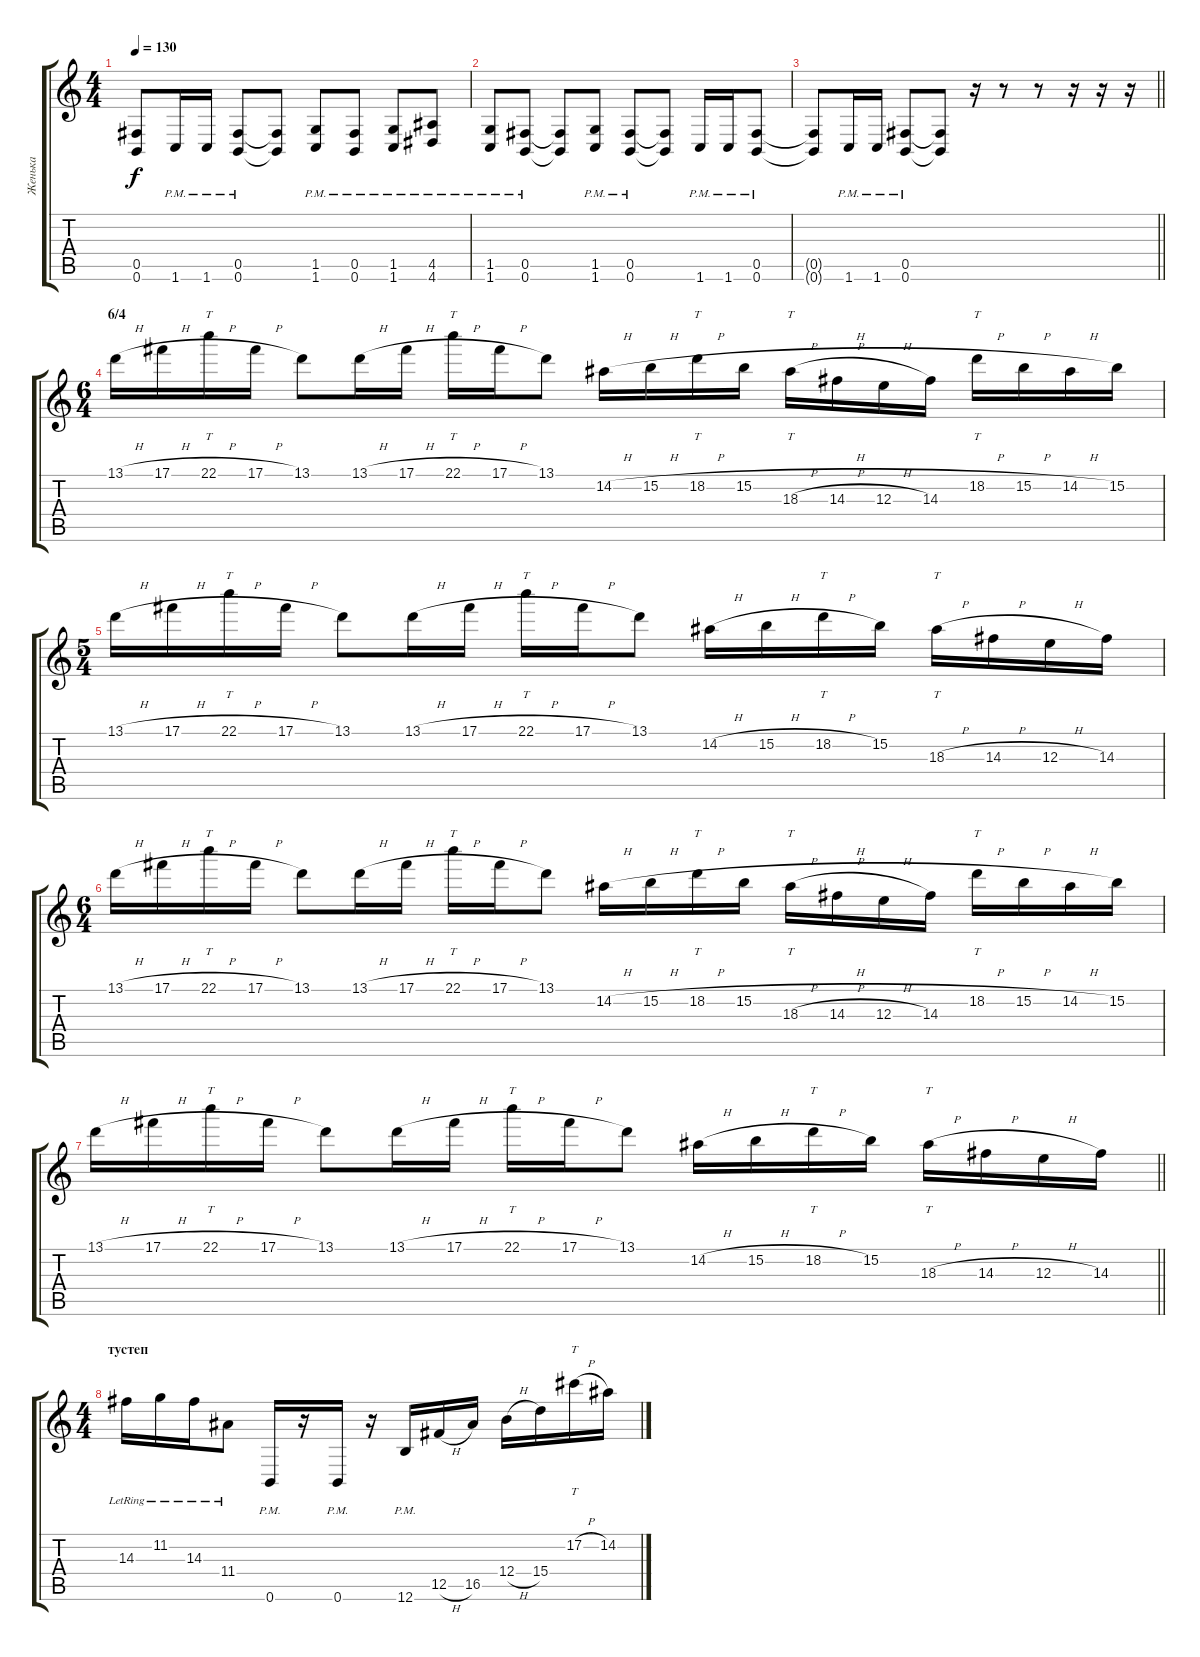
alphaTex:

\track ("Женька" "Женька") {instrument distortionguitar}
\staff {score tabs}
\tuning (Db4 Ab3 E3 B2 Gb2 B1) {hide}
\ts (4 4)
\tempo 130
\clef g2
\ks c
(0.5{t} 0.6{t}).8{dy f} 1.6{pm}.16 1.6{pm}.16 (0.5{pm} 0.6{pm}).8 (0.5{t} 0.6{t}).8 (1.5{pm} 1.6{pm}).8 (0.5{pm} 0.6{pm}).8 (1.5{pm} 1.6{pm}).8 (4.5{pm} 4.6{pm}).8 |
(1.5{pm} 1.6{pm}).8 (0.5{pm} 0.6{pm}).8 (0.5{t} 0.6{t}).8 (1.5{pm} 1.6{pm}).8 (0.5{pm} 0.6{pm}).8 (0.5{t} 0.6{t}).8 1.6{pm}.16 1.6{pm}.16 (0.5{pm} 0.6{pm}).8 |
\barLineRight lightlight
(0.5{t} 0.6{t}).8 1.6{pm}.16 1.6{pm}.16 (0.5{pm} 0.6{pm}).8 (0.5{t} 0.6{t}).8 r.16 r.8 r.8 r.16 r.16 r.16 |
\ts (6 4)
\section ("" "6/4")
13.1{h}.16 17.1{h}.16 22.1{h}.16{tt} 17.1{h}.16 13.1.8 13.1{h}.16 17.1{h}.16 22.1{h}.16{tt} 17.1{h}.16 13.1.8 14.2{h}.16 15.2{h}.16 18.2{h}.16{tt} 15.2{h}.16 18.3{h}.16{tt} 14.3{h}.16 12.3{h}.16 14.3.16 18.2{h}.16{tt} 15.2{h}.16 14.2{h}.16 15.2.16 |
\ts (5 4)
13.1{h}.16 17.1{h}.16 22.1{h}.16{tt} 17.1{h}.16 13.1.8 13.1{h}.16 17.1{h}.16 22.1{h}.16{tt} 17.1{h}.16 13.1.8 14.2{h}.16 15.2{h}.16 18.2{h}.16{tt} 15.2.16 18.3{h}.16{tt} 14.3{h}.16 12.3{h}.16 14.3.16 |
\ts (6 4)
13.1{h}.16 17.1{h}.16 22.1{h}.16{tt} 17.1{h}.16 13.1.8 13.1{h}.16 17.1{h}.16 22.1{h}.16{tt} 17.1{h}.16 13.1.8 14.2{h}.16 15.2{h}.16 18.2{h}.16{tt} 15.2{h}.16 18.3{h}.16{tt} 14.3{h}.16 12.3{h}.16 14.3.16 18.2{h}.16{tt} 15.2{h}.16 14.2{h}.16 15.2.16 |
\barLineRight lightlight
13.1{h}.16 17.1{h}.16 22.1{h}.16{tt} 17.1{h}.16 13.1.8 13.1{h}.16 17.1{h}.16 22.1{h}.16{tt} 17.1{h}.16 13.1.8 14.2{h}.16 15.2{h}.16 18.2{h}.16{tt} 15.2.16 18.3{h}.16{tt} 14.3{h}.16 12.3{h}.16 14.3.16 |
\ts (4 4)
\section ("" "тустеп")
14.3{lr}.16 11.2{lr}.16 14.3{lr}.16 11.4{lr}.8 0.6{pm}.16 r.16 0.6{pm}.16 r.16 12.6{pm}.16 12.5{h}.16 16.5.16 12.4{h}.16 15.4.16 17.2{h}.16{tt} 14.2.16
